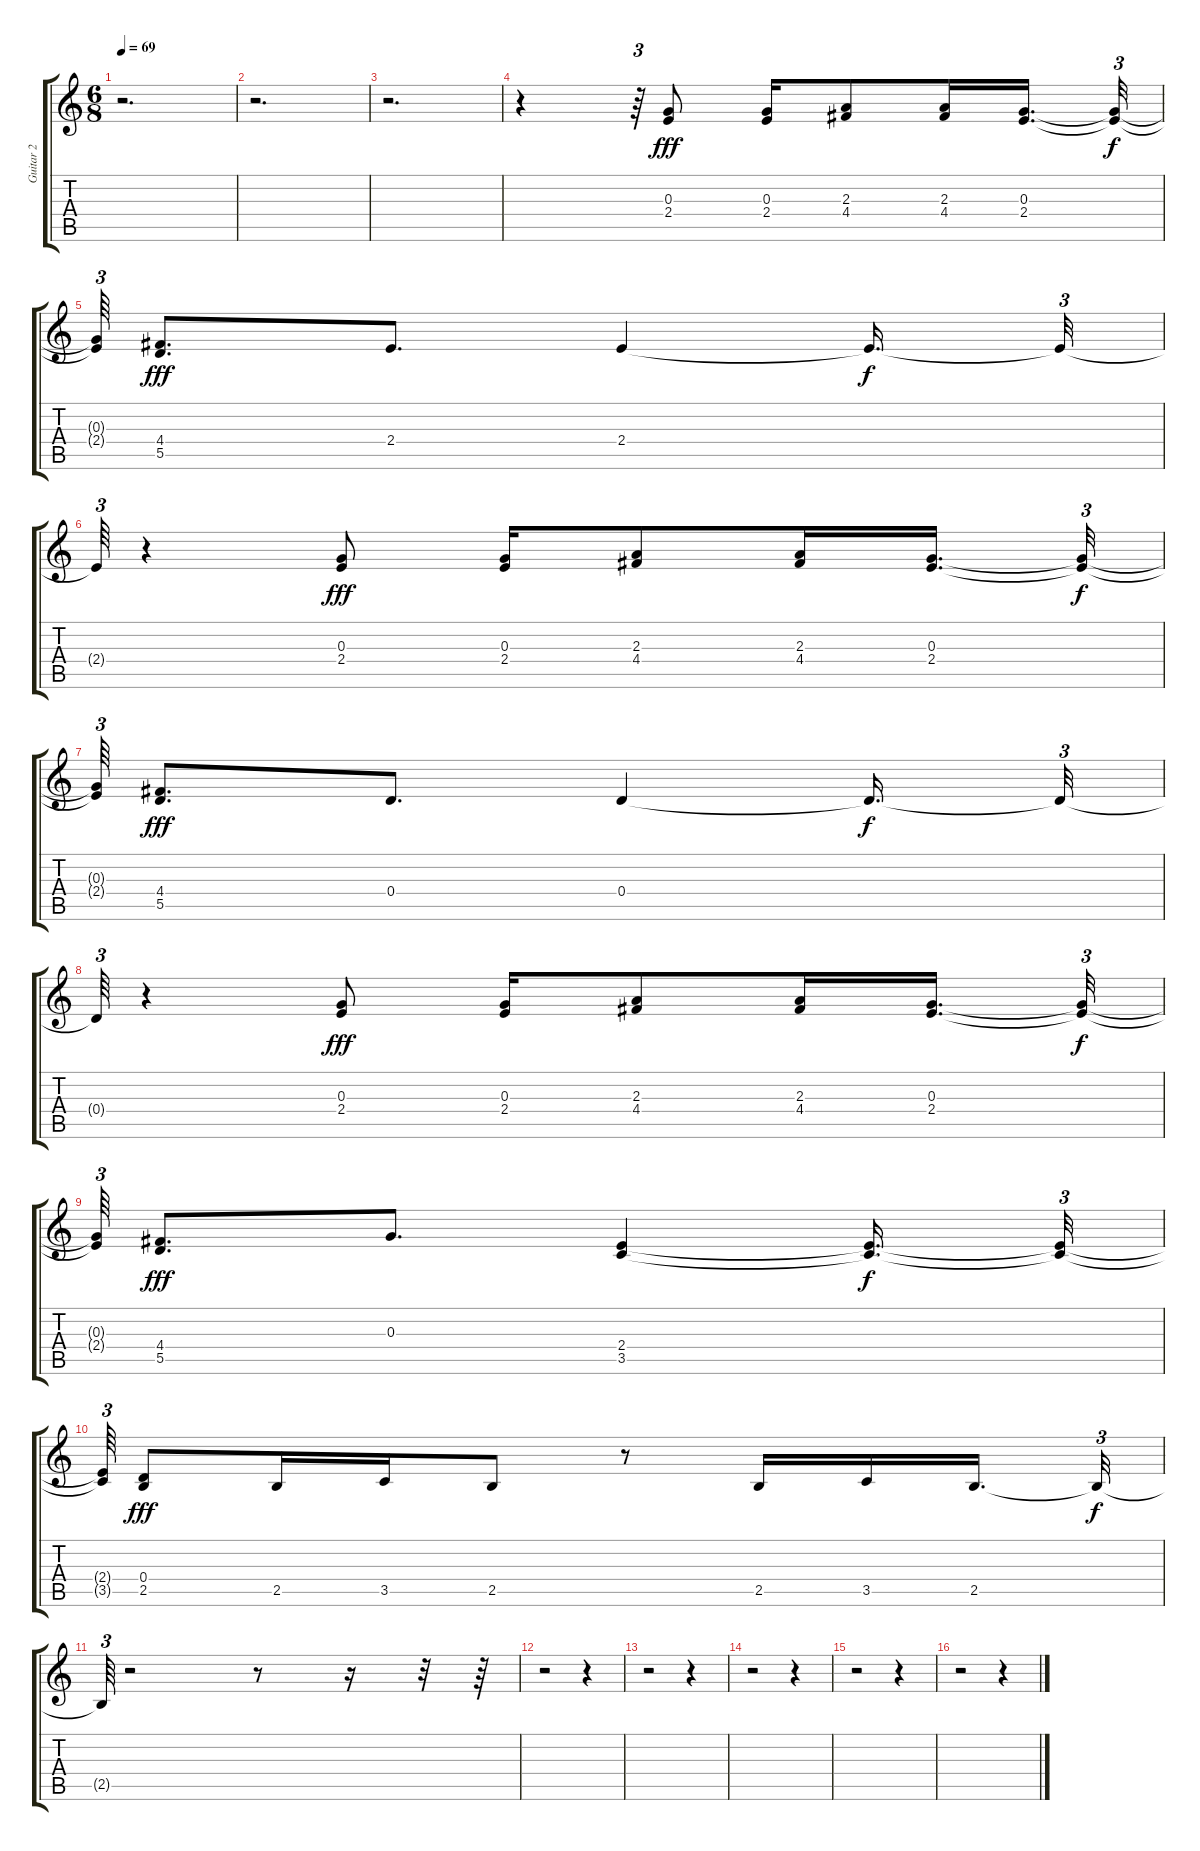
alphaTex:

\track ("Guitar 2" "Guitar 2") {instrument electricguitarclean}
\staff {score tabs}
\tuning (E4 B3 G3 D3 A2 E2) {hide}
\ts (6 8)
\tempo 69
\clef g2
\ks c
r.2{d dy fff} |
r.2{d} |
r.2{d} |
r.4 r.64{tu (3 2)} (0.3 2.4).8 (0.3 2.4).16 (2.3 4.4).8 (2.3 4.4).16 (0.3 2.4).16{d beam splitsecondary} (0.3{t} 2.4{t}).32{tu (3 2) dy f} |
(0.3{t} 2.4{t}).64{tu (3 2)} (4.4 5.5).8{d dy fff} 2.4.8{d} 2.4.4 2.4{t}.16{d dy f} 2.4{t}.32{tu (3 2)} |
2.4{t}.64{tu (3 2)} r.4 (0.3 2.4).8{dy fff} (0.3 2.4).16 (2.3 4.4).8 (2.3 4.4).16 (0.3 2.4).16{d beam splitsecondary} (0.3{t} 2.4{t}).32{tu (3 2) dy f} |
(0.3{t} 2.4{t}).64{tu (3 2)} (4.4 5.5).8{d dy fff} 0.4.8{d} 0.4.4 0.4{t}.16{d dy f} 0.4{t}.32{tu (3 2)} |
0.4{t}.64{tu (3 2)} r.4 (0.3 2.4).8{dy fff} (0.3 2.4).16 (2.3 4.4).8 (2.3 4.4).16 (0.3 2.4).16{d beam splitsecondary} (0.3{t} 2.4{t}).32{tu (3 2) dy f} |
(0.3{t} 2.4{t}).64{tu (3 2)} (4.4 5.5).8{d dy fff} 0.3.8{d} (2.4 3.5).4 (2.4{t} 3.5{t}).16{d dy f} (2.4{t} 3.5{t}).32{tu (3 2)} |
(2.4{t} 3.5{t}).64{tu (3 2)} (0.4 2.5).8{dy fff} 2.5.16 3.5.16 2.5.8 r.8 2.5.16 3.5.16 2.5.16{d beam splitsecondary} 2.5{t}.32{tu (3 2) dy f} |
2.5{t}.64{tu (3 2)} r.2 r.8 r.16 r.32 r.64 |
r.2 r.4 |
r.2 r.4 |
r.2 r.4 |
r.2 r.4 |
r.2 r.4
